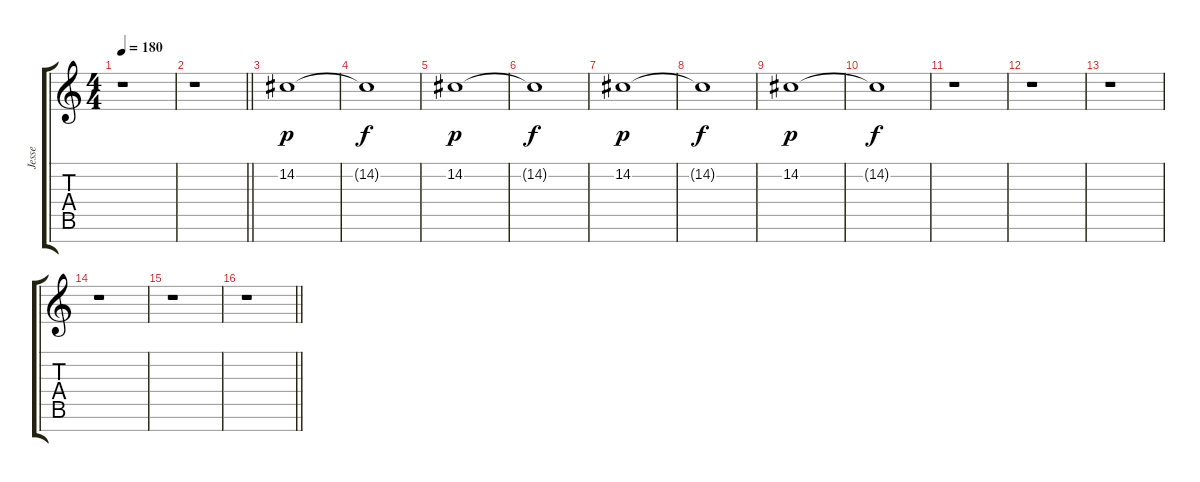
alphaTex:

\track ("Jesse" "Jesse") {instrument lead2sawtooth}
\staff {score tabs}
\tuning (E4 B3 G3 D3 A2 E2 B1) {hide}
\ts (4 4)
\tempo 180
\clef g2
\ks c
r.1{dy f} |
\barLineRight lightlight
r.1 |
\section ("" "")
14.2.1{dy p} |
14.2{t}.1{dy f} |
14.2.1{dy p} |
14.2{t}.1{dy f} |
14.2.1{dy p} |
14.2{t}.1{dy f} |
14.2.1{dy p} |
14.2{t}.1{dy f} |
r.1 |
r.1 |
r.1 |
r.1 |
r.1 |
\barLineRight lightlight
r.1
